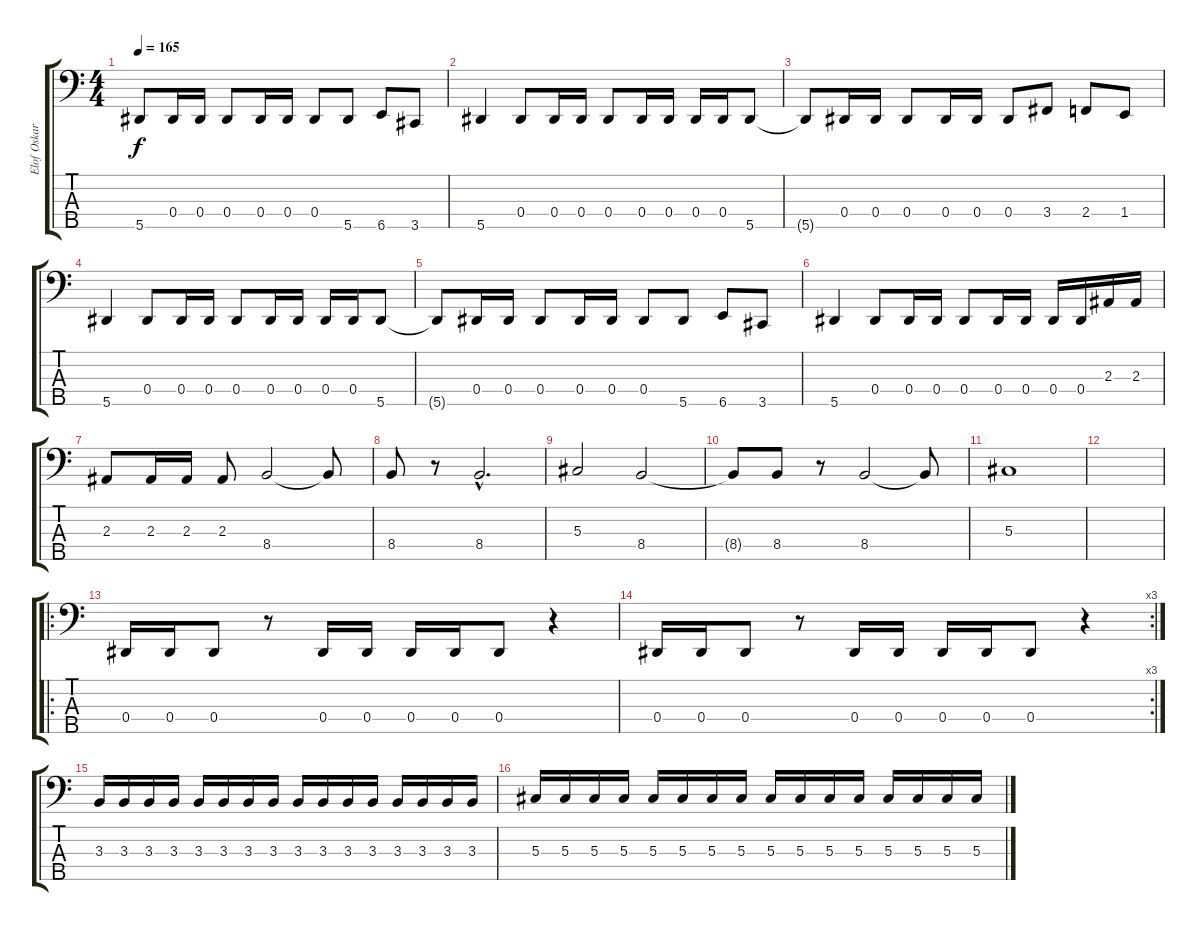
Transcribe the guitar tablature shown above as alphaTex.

\track ("Elof Oskar Eriksson" "Elof Oskar") {instrument electricbasspick}
\staff {score tabs}
\tuning (Gb2 Db2 Ab1 Eb1 Bb0) {hide}
\ts (4 4)
\tempo 165
\clef f4
\ks c
5.5{t}.8{dy f} 0.4.16 0.4.16 0.4.8 0.4.16 0.4.16 0.4.8 5.5.8 6.5.8 3.5.8 |
5.5.4 0.4.8 0.4.16 0.4.16 0.4.8 0.4.16 0.4.16 0.4.16 0.4.16 5.5.8 |
5.5{t}.8 0.4.16 0.4.16 0.4.8 0.4.16 0.4.16 0.4.8 3.4.8 2.4.8 1.4.8 |
5.5.4 0.4.8 0.4.16 0.4.16 0.4.8 0.4.16 0.4.16 0.4.16 0.4.16 5.5.8 |
5.5{t}.8 0.4.16 0.4.16 0.4.8 0.4.16 0.4.16 0.4.8 5.5.8 6.5.8 3.5.8 |
5.5.4 0.4.8 0.4.16 0.4.16 0.4.8 0.4.16 0.4.16 0.4.16 0.4.16 2.3.16 2.3.16 |
2.3.8 2.3.16 2.3.16 2.3.8 8.4.2 8.4{t}.8 |
8.4.8 r.8 8.4{hac}.2{d} |
5.3.2 8.4.2 |
8.4{t}.8 8.4.8 r.8 8.4.2 8.4{t}.8 |
5.3.1 |
|
\ro
0.4.16 0.4.16 0.4.8 r.8 0.4.16 0.4.16 0.4.16 0.4.16 0.4.8 r.4 |
\rc 3
0.4.16 0.4.16 0.4.8 r.8 0.4.16 0.4.16 0.4.16 0.4.16 0.4.8 r.4 |
3.3.16 3.3.16 3.3.16 3.3.16 3.3.16 3.3.16 3.3.16 3.3.16 3.3.16 3.3.16 3.3.16 3.3.16 3.3.16 3.3.16 3.3.16 3.3.16 |
5.3.16 5.3.16 5.3.16 5.3.16 5.3.16 5.3.16 5.3.16 5.3.16 5.3.16 5.3.16 5.3.16 5.3.16 5.3.16 5.3.16 5.3.16 5.3.16
